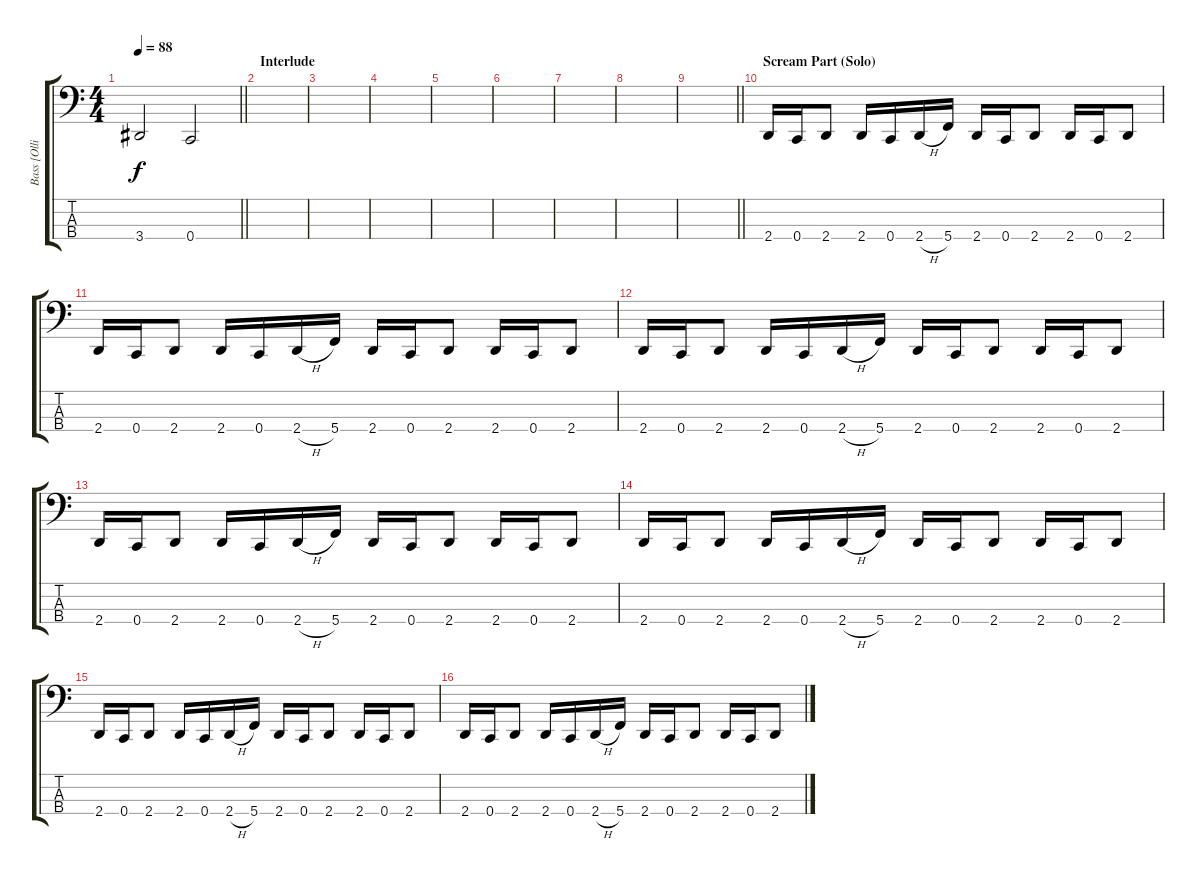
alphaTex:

\track ("Bass [Olli]" "Bass [Olli") {instrument electricbassfinger}
\staff {score tabs}
\tuning (F2 C2 G1 C1) {hide}
\ts (4 4)
\tempo 88
\clef f4
\barLineRight lightlight
\ks c
3.4.2{dy f} 0.4.2 |
\section ("" "Interlude")
|
|
|
|
|
|
|
\barLineRight lightlight
|
\section ("" "Scream Part (Solo)")
2.4.16 0.4.16 2.4.8 2.4.16 0.4.16 2.4{h}.16 5.4.16 2.4.16 0.4.16 2.4.8 2.4.16 0.4.16 2.4.8 |
2.4.16 0.4.16 2.4.8 2.4.16 0.4.16 2.4{h}.16 5.4.16 2.4.16 0.4.16 2.4.8 2.4.16 0.4.16 2.4.8 |
2.4.16 0.4.16 2.4.8 2.4.16 0.4.16 2.4{h}.16 5.4.16 2.4.16 0.4.16 2.4.8 2.4.16 0.4.16 2.4.8 |
2.4.16 0.4.16 2.4.8 2.4.16 0.4.16 2.4{h}.16 5.4.16 2.4.16 0.4.16 2.4.8 2.4.16 0.4.16 2.4.8 |
2.4.16 0.4.16 2.4.8 2.4.16 0.4.16 2.4{h}.16 5.4.16 2.4.16 0.4.16 2.4.8 2.4.16 0.4.16 2.4.8 |
2.4.16 0.4.16 2.4.8 2.4.16 0.4.16 2.4{h}.16 5.4.16 2.4.16 0.4.16 2.4.8 2.4.16 0.4.16 2.4.8 |
2.4.16 0.4.16 2.4.8 2.4.16 0.4.16 2.4{h}.16 5.4.16 2.4.16 0.4.16 2.4.8 2.4.16 0.4.16 2.4.8
